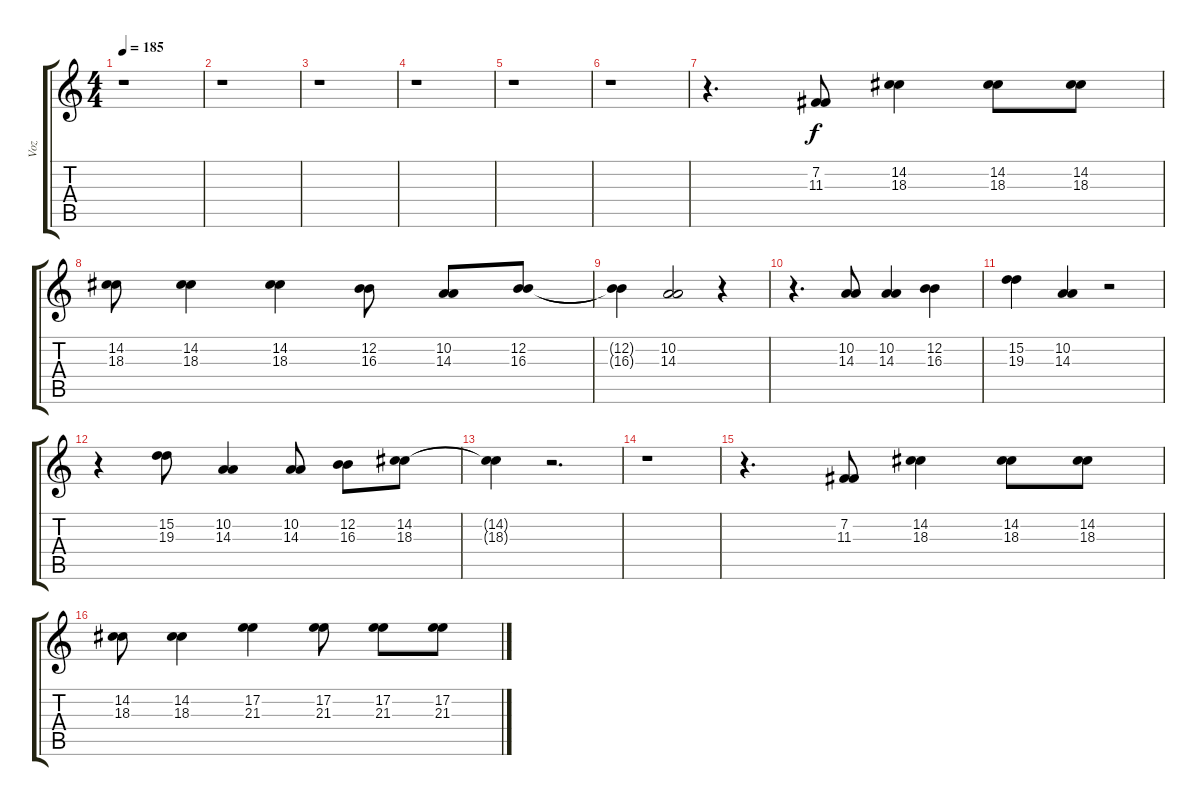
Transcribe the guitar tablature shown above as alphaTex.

\track ("Voz" "Voz") {instrument synthbrass1}
\staff {score tabs}
\tuning (E4 B3 G3 D3 A2 E2) {hide}
\ts (4 4)
\tempo 185
\clef g2
\ks c
r.1{dy f} |
r.1 |
r.1 |
r.1 |
r.1 |
r.1 |
r.4{d} (7.2 11.3).8 (14.2 18.3).4 (14.2 18.3).8 (14.2 18.3).8 |
(14.2 18.3).8 (14.2 18.3).4 (14.2 18.3).4 (12.2 16.3).8 (10.2 14.3).8 (12.2 16.3).8 |
(12.2{t} 16.3{t}).4 (10.2 14.3).2 r.4 |
r.4{d} (10.2 14.3).8 (10.2 14.3).4 (12.2 16.3).4 |
(15.2 19.3).4 (10.2 14.3).4 r.2 |
r.4 (15.2 19.3).8 (10.2 14.3).4 (10.2 14.3).8 (12.2 16.3).8 (14.2 18.3).8 |
(14.2{t} 18.3{t}).4 r.2{d} |
r.1 |
r.4{d} (7.2 11.3).8 (14.2 18.3).4 (14.2 18.3).8 (14.2 18.3).8 |
(14.2 18.3).8 (14.2 18.3).4 (17.2 21.3).4 (17.2 21.3).8 (17.2 21.3).8 (17.2 21.3).8
